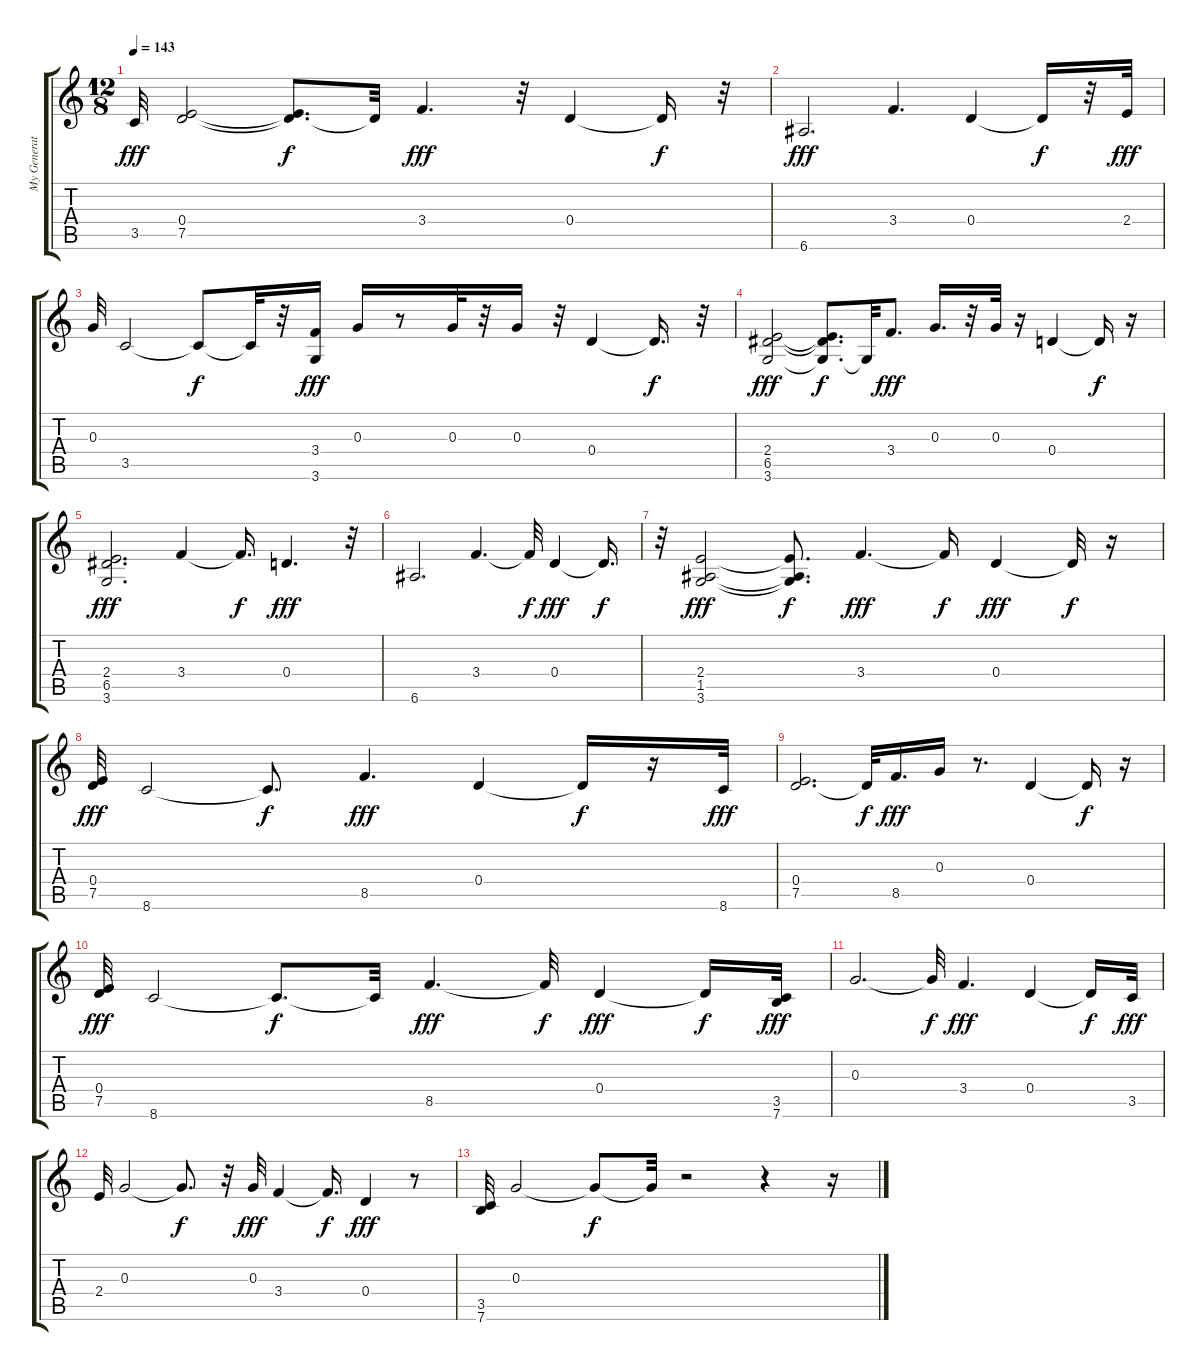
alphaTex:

\track ("My Generation " "My Generat") {instrument overdrivenguitar}
\staff {score tabs}
\tuning (E4 B3 G3 D3 A2 E2) {hide}
\ts (12 8)
\tempo 143
\clef g2
\ks c
3.5.32{dy fff} (0.4 7.5).2 (0.4{t} 7.5{t}).8{d dy f} 0.4{t}.32 3.4.4{d dy fff} r.32 0.4.4 0.4{t}.16{dy f} r.32 |
6.6.2{d dy fff} 3.4.4{d} 0.4.4 0.4{t}.16{dy f} r.32 2.4.32{dy fff} |
0.3.32 3.5.2 3.5{t}.8{dy f} 3.5{t}.32 r.32 (3.4 3.6).16{dy fff} 0.3.16 r.8 0.3.32 r.32 0.3.16 r.32 0.4.4 0.4{t}.16{d dy f} r.32 |
(2.4 6.5 3.6).2{dy fff} (2.4{t} 6.5{t} 3.6{t}).8{d dy f} 3.6{t}.32 3.4.8{d dy fff} 0.3.16{d} r.32 0.3.32 r.16 0.4.4 0.4{t}.16{dy f} r.16 |
(2.4 6.5 3.6).2{d dy fff} 3.4.4 3.4{t}.16{d dy f} 0.4.4{d dy fff} r.32 |
6.6.2{d} 3.4.4{d} 3.4{t}.32{dy f} 0.4.4{dy fff} 0.4{t}.16{d dy f} |
r.32 (2.4 1.5 3.6).2{dy fff} (2.4{t} 1.5{t} 3.6{t}).8{d dy f} 3.4.4{d dy fff} 3.4{t}.16{dy f} 0.4.4{dy fff} 0.4{t}.32{dy f} r.16 |
(0.4 7.5).32{dy fff} 8.6.2 8.6{t}.8{d dy f} 8.5.4{d dy fff} 0.4.4 0.4{t}.16{dy f} r.16 8.6.32{dy fff} |
(0.4 7.5).2{d} 0.4{t}.32{dy f} 8.5.16{d dy fff} 0.3.16 r.8{d} 0.4.4 0.4{t}.16{dy f} r.16 |
(0.4 7.5).32{dy fff} 8.6.2 8.6{t}.8{d dy f} 8.6{t}.32 8.5.4{d dy fff} 8.5{t}.32{dy f} 0.4.4{dy fff} 0.4{t}.16{dy f} (3.5 7.6).32{dy fff} |
0.3.2{d} 0.3{t}.32{dy f} 3.4.4{d dy fff} 0.4.4 0.4{t}.16{dy f} 3.5.32{dy fff} |
2.4.32 0.3.2 0.3{t}.8{d dy f} r.32 0.3.32{dy fff} 3.4.4 3.4{t}.16{d dy f} 0.4.4{dy fff} r.8 |
(3.5 7.6).32 0.3.2 0.3{t}.8{dy f} 0.3{t}.32 r.2 r.4 r.16
